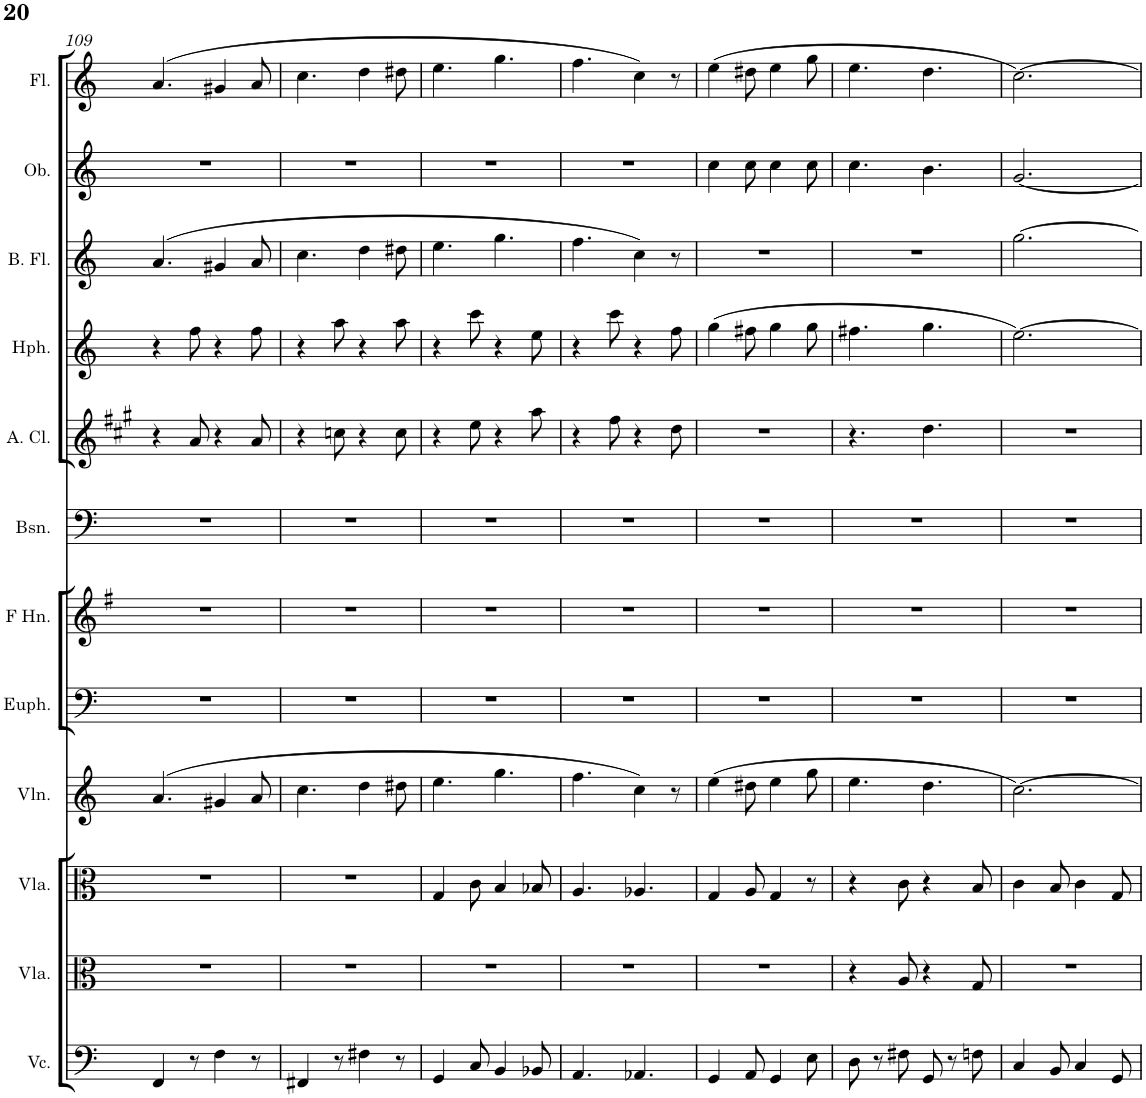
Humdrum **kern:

**kern	**kern	**kern	**kern	**kern	**kern	**kern	**kern	**kern	**kern	**kern	**kern
*part12	*part11	*part10	*part9	*part8	*part7	*part6	*part5	*part4	*part3	*part2	*part1
*staff12	*staff11	*staff10	*staff9	*staff8	*staff7	*staff6	*staff5	*staff4	*staff3	*staff2	*staff1
*I"Violoncello	*I"Viola	*I"Viola	*I"Violin	*I"Euphonium	*I"Horn in F	*I"Bassoon	*I"Alto Clarinet	*I"Heckelphone	*I"Bass Flute	*I"Oboe	*I"Flute
*I'Vc.	*I'Vla.	*I'Vla.	*I'Vln.	*I'Euph.	*	*I'Bsn.	*I'A. Cl.	*I'Hph.	*I'B. Fl.	*I'Ob.	*I'Fl.
!!LO:PB:g=z
*clefF4	*clefC3	*clefC3	*clefG2	*clefF4	*clefG2	*clefF4	*clefG2	*clefG2	*clefG2	*clefG2	*clefG2
*	*	*	*	*	*Trd4c7	*	*Trd5c9	*Trd7c12	*Trd7c12	*	*
*k[]	*k[]	*k[]	*k[]	*k[]	*k[f#]	*k[]	*k[f#c#g#]	*k[]	*k[]	*k[]	*k[]
*M6/8	*M6/8	*M6/8	*M6/8	*M6/8	*M6/8	*M6/8	*M6/8	*M6/8	*M6/8	*M6/8	*M6/8
=109	=109	=109	=109	=109	=109	=109	=109	=109	=109	=109	=109
4FF/	2.r	2.r	(4.a/	2.r	2.r	2.r	4r	4r	(4.a/	2.r	(4.a/
8r	.	.	.	.	.	.	8a/	8ff\	.	.	.
4F\	.	.	4g#X/	.	.	.	4r	4r	4g#X/	.	4g#X/
8r	.	.	8a/	.	.	.	8a/	8ff\	8a/	.	8a/
=110	=110	=110	=110	=110	=110	=110	=110	=110	=110	=110	=110
4FF#X/	2.r	2.r	4.cc\	2.r	2.r	2.r	4r	4r	4.cc\	2.r	4.cc\
8r	.	.	.	.	.	.	8ccn\	8aa\	.	.	.
4F#X\	.	.	4dd\	.	.	.	4r	4r	4dd\	.	4dd\
8r	.	.	8dd#X\	.	.	.	8cc\	8aa\	8dd#X\	.	8dd#X\
=111	=111	=111	=111	=111	=111	=111	=111	=111	=111	=111	=111
4GG/	2.r	4G/	4.ee\	2.r	2.r	2.r	4r	4r	4.ee\	2.r	4.ee\
8C/	.	8c\	.	.	.	.	8ee\	8ccc\	.	.	.
4BB/	.	4B/	4.gg\	.	.	.	4r	4r	4.gg\	.	4.gg\
8BB-X/	.	8B-X/	.	.	.	.	8aa\	8ee\	.	.	.
=112	=112	=112	=112	=112	=112	=112	=112	=112	=112	=112	=112
4.AA/	2.r	4.A/	4.ff\	2.r	2.r	2.r	4r	4r	4.ff\	2.r	4.ff\
.	.	.	.	.	.	.	8ff#\	8ccc\	.	.	.
4.AA-X/	.	4.A-X/	4cc\)	.	.	.	4r	4r	4cc\)	.	4cc\)
.	.	.	8r	.	.	.	8dd\	8ff\	8r	.	8r
=113	=113	=113	=113	=113	=113	=113	=113	=113	=113	=113	=113
4GG/	2.r	4G/	(4ee\	2.r	2.r	2.r	2.r	(4gg\	2.r	4cc\	(4ee\
8AA/	.	8A/	8dd#X\	.	.	.	.	8ff#X\	.	8cc\	8dd#X\
4GG/	.	4G/	4ee\	.	.	.	.	4gg\	.	4cc\	4ee\
8E\	.	8r	8gg\	.	.	.	.	8gg\	.	8cc\	8gg\
=114	=114	=114	=114	=114	=114	=114	=114	=114	=114	=114	=114
8D\	4r	4r	4.ee\	2.r	2.r	2.r	4.r	4.ff#X\	2.r	4.cc\	4.ee\
8r	.	.	.	.	.	.	.	.	.	.	.
8F#X\	8A/	8c\	.	.	.	.	.	.	.	.	.
8GG/	4r	4r	4.dd\	.	.	.	4.dd\	4.gg\	.	4.b\	4.dd\
8r	.	.	.	.	.	.	.	.	.	.	.
8Fn\	8G/	8B/	.	.	.	.	.	.	.	.	.
=115	=115	=115	=115	=115	=115	=115	=115	=115	=115	=115	=115
4C/	2.r	4c\	[2.cc\)	2.r	2.r	2.r	2.r	[2.ee\)	[2.gg\	[2.g/	[2.cc\)
8BB/	.	8B/	.	.	.	.	.	.	.	.	.
4C/	.	4c\	.	.	.	.	.	.	.	.	.
8GG/	.	8G/	.	.	.	.	.	.	.	.	.
=	=	=	=	=	=	=	=	=	=	=	=
*-	*-	*-	*-	*-	*-	*-	*-	*-	*-	*-	*-
